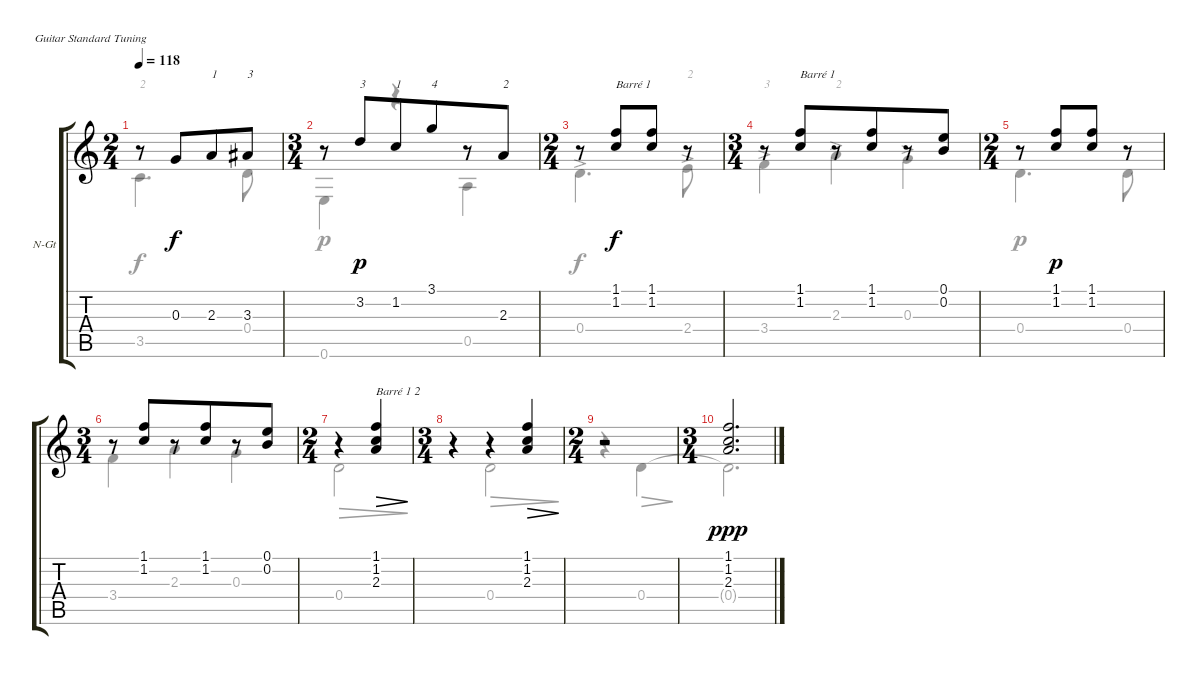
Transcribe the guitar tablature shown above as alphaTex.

\defaultSystemsLayout 4
\bracketExtendMode groupsimilarinstruments
\firstSystemTrackNameOrientation horizontal
\otherSystemsTrackNameOrientation horizontal
\track ("Nylon Guitar" "N-Gt") {instrument acousticguitarsteel}
\staff {score tabs}
\tuning (E4 B3 G3 D3 A2 E2)
\voice
\ts (2 4)
\beaming (8 4)
\tempo 118
\clef g2
\ks c
r.8{dy p} 0.3.8{dy f} 2.3.8{txt "1"} 3.3.8{txt "3"} |
\ts (3 4)
\beaming (8 6)
r.8 3.2.8{txt "3" dy p} 1.2.8{txt "1"} 3.1.8{txt "4"} r.8 2.3.8{txt "2"} |
\ts (2 4)
\beaming (8 4)
r.8 (1.2 1.1).8{txt "Barré 1" dy f} (1.2 1.1).8 r.8 |
\ts (3 4)
\beaming (8 6)
r.8 (1.1 1.2).8{txt "Barré 1"} r.8 (1.2 1.1).8 r.8 (0.1 0.2).8 |
\ts (2 4)
\beaming (8 4)
r.8 (1.2 1.1).8{dy p} (1.2 1.1).8 r.8 |
\ts (3 4)
\beaming (8 6)
r.8 (1.1 1.2).8 r.8 (1.1 1.2).8 r.8 (0.1 0.2).8 |
\ts (2 4)
\beaming (8 4)
r.4 (2.3 1.2 1.1).4{txt "Barré 1 2" dec} |
\ts (3 4)
\beaming (8 6)
r.4 r.4 (1.1 2.3 1.2).4{dec} |
\ts (2 4)
\beaming (8 4)
r.2 |
\ts (3 4)
\beaming (8 6)
(2.3 1.2 1.1).2{d dy ppp}
\voice
\clef g2
\ottava regular
\simile none
\ks c
3.5.4{d txt "2" dy f} 0.4.8 |
0.6.4{dy p} r.4 0.5.4 |
0.4{ac}.4{d dy f} 2.4{ac}.8{txt "2"} |
3.4{ac}.4{txt "3"} 2.3{ac}.4{txt "2"} 0.3{ac}.4 |
0.4.4{d dy p} 0.4.8 |
3.4.4 2.3.4 0.3.4 |
0.4.2{dec} |
r.4 0.4.2{dec} |
r.4 0.4.4{dec} |
0.4{t}.2{d dy ppp}
